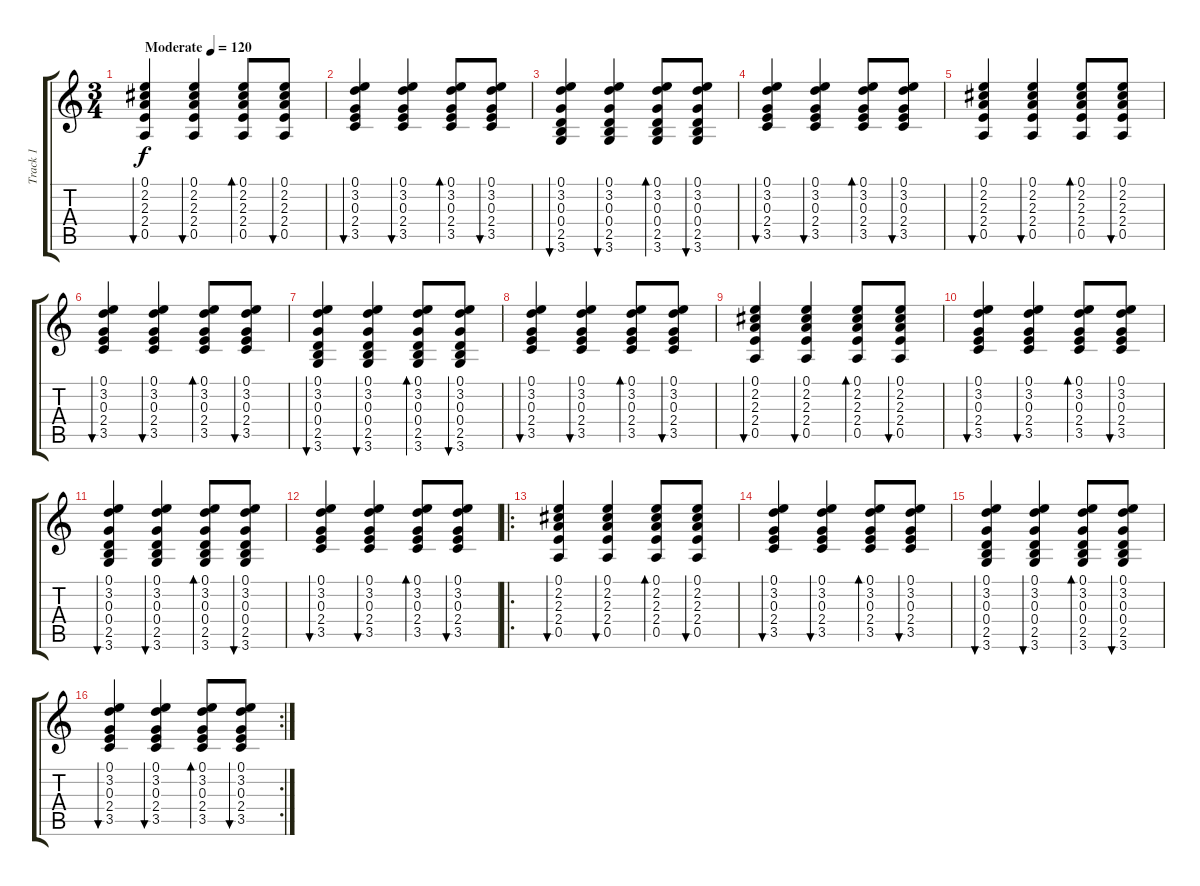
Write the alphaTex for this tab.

\track ("Track 1" "Track 1") {instrument acousticguitarsteel}
\staff {score tabs}
\tuning (E4 B3 G3 D3 A2 E2) {hide}
\ts (3 4)
\tempo (120 "Moderate")
\clef g2
\ks c
(0.1 2.2 2.3 2.4 0.5).4{bu 60 dy f instrument acousticguitarsteel} (0.1 2.2 2.3 2.4 0.5).4{bu 60} (0.1 2.2 2.3 2.4 0.5).8{bd 60} (0.1 2.2 2.3 2.4 0.5).8{bu 60} |
(0.1 3.2 0.3 2.4 3.5).4{bu 60} (0.1 3.2 0.3 2.4 3.5).4{bu 60} (0.1 3.2 0.3 2.4 3.5).8{bd 60} (0.1 3.2 0.3 2.4 3.5).8{bu 60} |
(0.1 3.2 0.3 0.4 2.5 3.6).4{bu 60} (0.1 3.2 0.3 0.4 2.5 3.6).4{bu 60} (0.1 3.2 0.3 0.4 2.5 3.6).8{bd 60} (0.1 3.2 0.3 0.4 2.5 3.6).8{bu 60} |
(0.1 3.2 0.3 2.4 3.5).4{bu 60} (0.1 3.2 0.3 2.4 3.5).4{bu 60} (0.1 3.2 0.3 2.4 3.5).8{bd 60} (0.1 3.2 0.3 2.4 3.5).8{bu 60} |
(0.1 2.2 2.3 2.4 0.5).4{bu 60} (0.1 2.2 2.3 2.4 0.5).4{bu 60} (0.1 2.2 2.3 2.4 0.5).8{bd 60} (0.1 2.2 2.3 2.4 0.5).8{bu 60} |
(0.1 3.2 0.3 2.4 3.5).4{bu 60} (0.1 3.2 0.3 2.4 3.5).4{bu 60} (0.1 3.2 0.3 2.4 3.5).8{bd 60} (0.1 3.2 0.3 2.4 3.5).8{bu 60} |
(0.1 3.2 0.3 0.4 2.5 3.6).4{bu 60} (0.1 3.2 0.3 0.4 2.5 3.6).4{bu 60} (0.1 3.2 0.3 0.4 2.5 3.6).8{bd 60} (0.1 3.2 0.3 0.4 2.5 3.6).8{bu 60} |
(0.1 3.2 0.3 2.4 3.5).4{bu 60} (0.1 3.2 0.3 2.4 3.5).4{bu 60} (0.1 3.2 0.3 2.4 3.5).8{bd 60} (0.1 3.2 0.3 2.4 3.5).8{bu 60} |
(0.1 2.2 2.3 2.4 0.5).4{bu 60} (0.1 2.2 2.3 2.4 0.5).4{bu 60} (0.1 2.2 2.3 2.4 0.5).8{bd 60} (0.1 2.2 2.3 2.4 0.5).8{bu 60} |
(0.1 3.2 0.3 2.4 3.5).4{bu 60} (0.1 3.2 0.3 2.4 3.5).4{bu 60} (0.1 3.2 0.3 2.4 3.5).8{bd 60} (0.1 3.2 0.3 2.4 3.5).8{bu 60} |
(0.1 3.2 0.3 0.4 2.5 3.6).4{bu 60} (0.1 3.2 0.3 0.4 2.5 3.6).4{bu 60} (0.1 3.2 0.3 0.4 2.5 3.6).8{bd 60} (0.1 3.2 0.3 0.4 2.5 3.6).8{bu 60} |
(0.1 3.2 0.3 2.4 3.5).4{bu 60} (0.1 3.2 0.3 2.4 3.5).4{bu 60} (0.1 3.2 0.3 2.4 3.5).8{bd 60} (0.1 3.2 0.3 2.4 3.5).8{bu 60} |
\ro
(0.1 2.2 2.3 2.4 0.5).4{bu 60} (0.1 2.2 2.3 2.4 0.5).4{bu 60} (0.1 2.2 2.3 2.4 0.5).8{bd 60} (0.1 2.2 2.3 2.4 0.5).8{bu 60} |
(0.1 3.2 0.3 2.4 3.5).4{bu 60} (0.1 3.2 0.3 2.4 3.5).4{bu 60} (0.1 3.2 0.3 2.4 3.5).8{bd 60} (0.1 3.2 0.3 2.4 3.5).8{bu 60} |
(0.1 3.2 0.3 0.4 2.5 3.6).4{bu 60} (0.1 3.2 0.3 0.4 2.5 3.6).4{bu 60} (0.1 3.2 0.3 0.4 2.5 3.6).8{bd 60} (0.1 3.2 0.3 0.4 2.5 3.6).8{bu 60} |
\rc 2
(0.1 3.2 0.3 2.4 3.5).4{bu 60} (0.1 3.2 0.3 2.4 3.5).4{bu 60} (0.1 3.2 0.3 2.4 3.5).8{bd 60} (0.1 3.2 0.3 2.4 3.5).8{bu 60}
